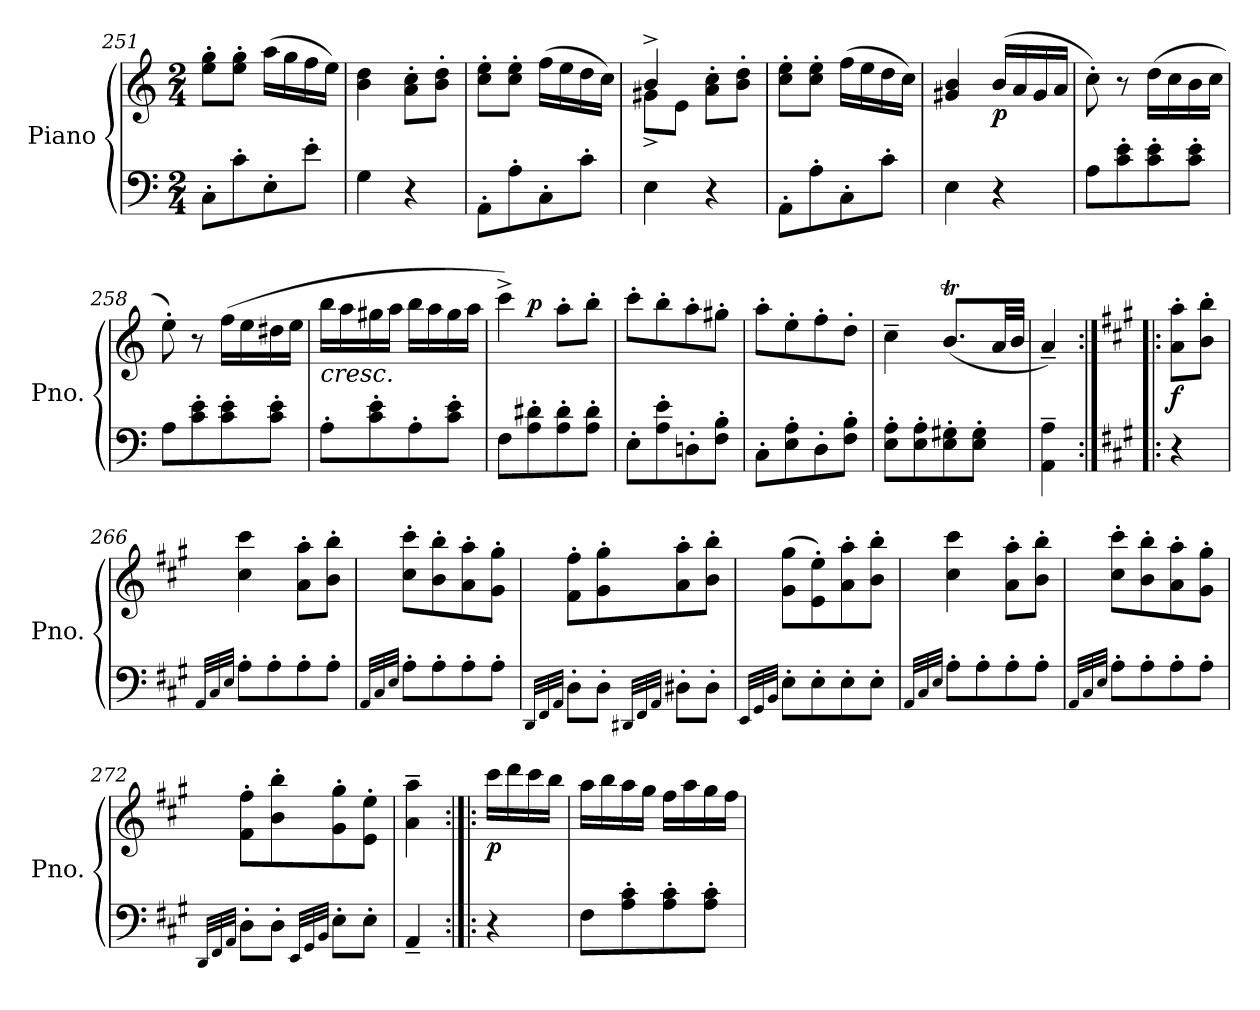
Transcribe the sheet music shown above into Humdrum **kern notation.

**kern	**kern	**dynam
*part1	*part1	*part1
*staff2	*staff1	*staff1/2
*I"Piano	*	*
*I'Pno.	*	*
*clefF4	*clefG2	*
*k[]	*k[]	*
*M2/4	*M2/4	*
=251	=251	=251
8C'\L	8ee\' 8gg\'L	.
8c'\	8ee\' 8gg\'J	.
8E'\	(>16aa\LL	.
.	16gg\	.
8e'\J	16ff\	.
.	16ee\JJ)	.
=252	=252	=252
4G\	4b\ 4dd\	.
4r	8a\' 8cc\'L	.
.	8b\' 8dd\'J	.
!!LO:LB:g=z
=253	=253	=253
8AA'\L	8cc\' 8ee\'L	.
8A'\	8cc\' 8ee\'J	.
8C'\	(>16ff\LL	.
.	16ee\	.
8c'\J	16dd\	.
.	16cc\JJ)	.
=254	=254	=254
*	*^	*
4E\	4b^/	8g#X^\L	.
.	.	8e\J	.
4r	8a\' 8cc\'L	4ryy	.
.	8b\' 8dd\'J	.	.
*	*v	*v	*
=255	=255	=255
8AA'\L	8cc\' 8ee\'L	.
8A'\	8cc\' 8ee\'J	.
8C'\	(>16ff\LL	.
.	16ee\	.
8c'\J	16dd\	.
.	16cc\JJ)	.
=256	=256	=256
4E\	4g#X/ 4b/	.
!	!	!LO:DY:b
4r	(<16b/LL	p
.	16a/	.
.	16g#/	.
.	16a/JJ	.
=257	=257	=257
8A\L	8cc'\)	.
8c\' 8e\'	8r	.
8c\' 8e\'	(>16dd\LL	.
.	16cc\	.
8c\' 8e\'J	16b\	.
.	16cc\JJ	.
=258	=258	=258
8A\L	8ee'\)	.
8c\' 8e\'	8r	.
8c\' 8e\'	(>16ff\LL	.
.	16ee\	.
8c\' 8e\'J	16dd#X\	.
.	16ee\JJ	.
!!LO:LB:g=z
=259	=259	=259
!	!LO:TX:b:i:t=cresc.	!
8A'\L	16bb\LL	.
.	16aa\	.
8c\' 8e\'	16gg#X\	.
.	16aa\JJ	.
8A'\	16bb\LL	.
.	16aa\	.
8c\' 8e\'J	16gg#\	.
.	16aa\JJ	.
=260	=260	=260
!	!	!LO:DY:b
!	!	!LO:DY:n=1:b
*	*^	*
8F\L	4ccc^\)	8ryy	fz mf
!	!	!	!LO:DY:n=2:a
8A\' 8d#X\'	.	4.ryy	p
8A\' 8d#\'	8aa'\L	.	.
8A\' 8d#\'J	8bb'\J	.	.
*	*v	*v	*
=261	=261	=261
8E'\L	8ccc'\L	.
8A\' 8e\'	8bb'\	.
8Dn'\	8aa'\	.
8F\' 8B\'J	8gg#X'\J	.
=262	=262	=262
8C'\L	8aa'\L	.
8E\' 8A\'	8ee'\	.
8D'\	8ff'\	.
8F\' 8B\'J	8dd'\J	.
=263	=263	=263
8E\' 8A\'L	4cc~\	.
8E\' 8A\'	.	.
8E\' 8G#X\'	(<8.bt/L	.
8E\' 8G#\'J	.	.
.	32a/LL	.
.	32b/JJJ	.
=264	=264	=264
4AA\~ 4A\~	4a~/)	.
=265:|!|:	=265:|!|:	=265:|!|:
*k[f#c#g#]	*k[f#c#g#]	*
!	!	!LO:DY:b
4r	8a\' 8aa\'L	f
.	8b\' 8bb\'J	.
!!LO:LB:g=z
=266	=266	=266
32qAA/LLL	.	.
32qC#/	.	.
32qE/JJJ	.	.
8A'\L	4cc#\ 4ccc#\	.
8A'\	.	.
8A'\	8a\' 8aa\'L	.
8A'\J	8b\' 8bb\'J	.
=267	=267	=267
32qAA/LLL	.	.
32qC#/	.	.
32qE/JJJ	.	.
8A'\L	8cc#\' 8ccc#\'L	.
8A'\	8b\' 8bb\'	.
8A'\	8a\' 8aa\'	.
8A'\J	8g#\' 8gg#\'J	.
=268	=268	=268
32qDD/LLL	.	.
32qFF#/	.	.
32qAA/JJJ	.	.
8D'\L	8f#\' 8ff#\'L	.
8D'\J	8g#\' 8gg#\'	.
32qDD#X/LLL	.	.
32qFF#/	.	.
32qAA/JJJ	.	.
8D#X'\L	8a\' 8aa\'	.
8D#'\J	8b\' 8bb\'J	.
=269	=269	=269
32qEE/LLL	.	.
32qGG#/	.	.
32qBB/JJJ	.	.
8E'\L	(>8g#\ 8gg#\L	.
8E'\	8e\' 8ee\')	.
8E'\	8a\' 8aa\'	.
8E'\J	8b\' 8bb\'J	.
=270	=270	=270
32qAA/LLL	.	.
32qC#/	.	.
32qE/JJJ	.	.
8A'\L	4cc#\ 4ccc#\	.
8A'\	.	.
8A'\	8a\' 8aa\'L	.
8A'\J	8b\' 8bb\'J	.
=271	=271	=271
32qAA/LLL	.	.
32qC#/	.	.
32qE/JJJ	.	.
8A'\L	8cc#\' 8ccc#\'L	.
8A'\	8b\' 8bb\'	.
8A'\	8a\' 8aa\'	.
8A'\J	8g#\' 8gg#\'J	.
!!LO:LB:g=z
=272	=272	=272
32qDD/LLL	.	.
32qFF#/	.	.
32qAA/JJJ	.	.
8D'\L	8f#\' 8ff#\'L	.
8D'\J	8b\' 8bb\'	.
32qEE/LLL	.	.
32qGG#/	.	.
32qBB/JJJ	.	.
8E'\L	8g#\' 8gg#\'	.
8E'\J	8e\' 8ee\'J	.
=273	=273	=273
4AA~/	4a\~ 4aa\~	.
=274:|!|:	=274:|!|:	=274:|!|:
!	!	!LO:DY:b
4r	16ccc#\LL	p
.	16ddd\	.
.	16ccc#\	.
.	16bb\JJ	.
=275	=275	=275
8F#\L	16aa\LL	.
.	16bb\	.
8A\' 8c#\'	16aa\	.
.	16gg#\JJ	.
8A\' 8c#\'	16ff#\LL	.
.	16aa\	.
8A\' 8c#\'J	16gg#\	.
.	16ff#\JJ	.
=	=	=
*-	*-	*-
